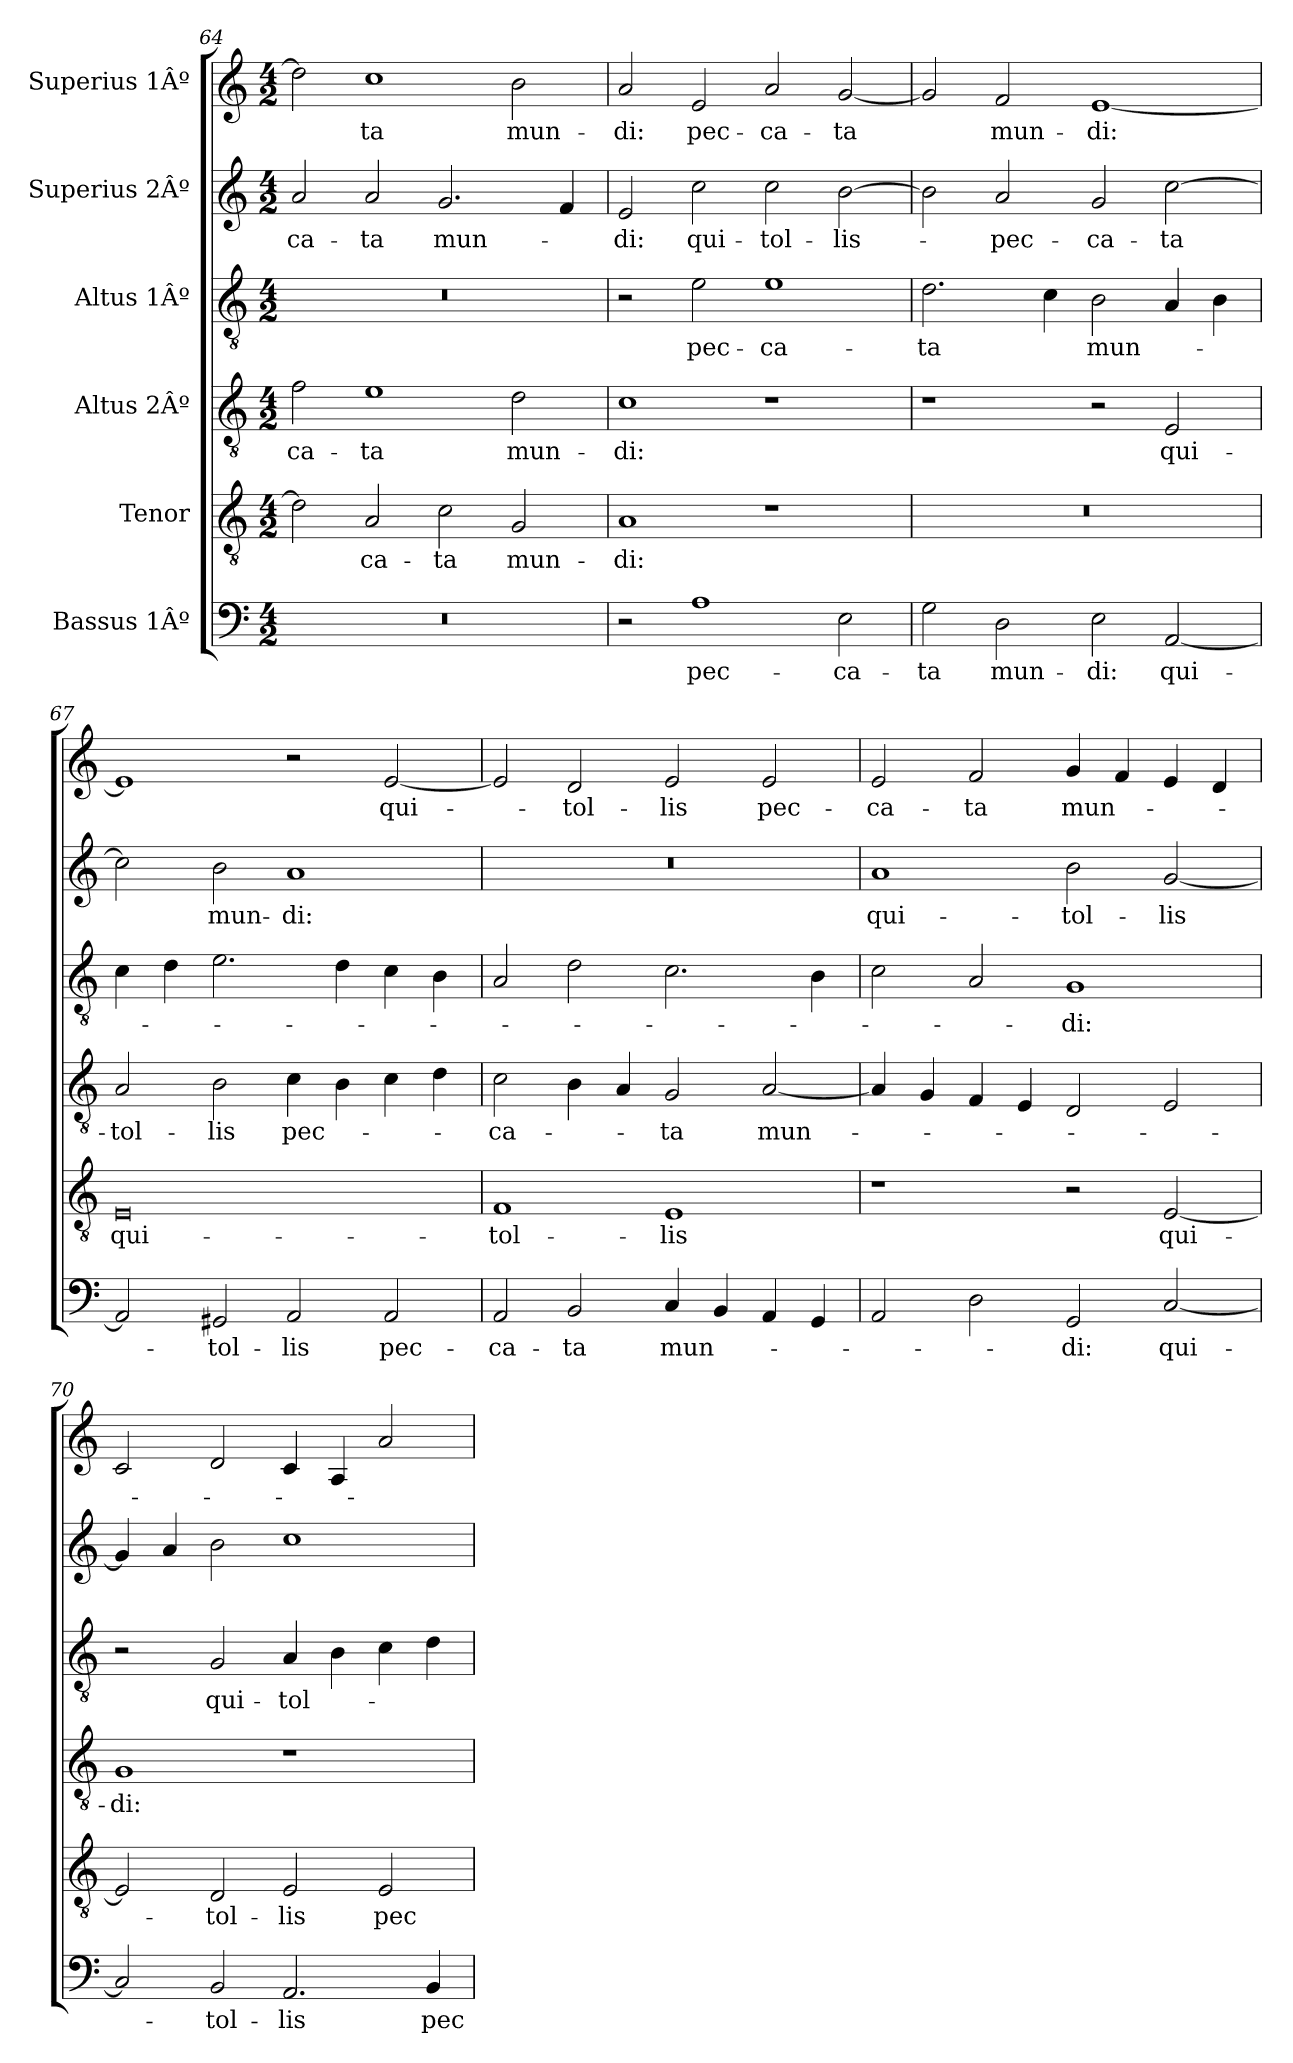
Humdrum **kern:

**kern	**text	**kern	**text	**kern	**text	**kern	**text	**kern	**text	**kern	**text
*part6	*part6	*part5	*part5	*part4	*part4	*part3	*part3	*part2	*part2	*part1	*part1
*staff6	*staff6	*staff5	*staff5	*staff4	*staff4	*staff3	*staff3	*staff2	*staff2	*staff1	*staff1
*I"Bassus 1Âº	*	*I"Tenor	*	*I"Altus 2Âº	*	*I"Altus 1Âº	*	*I"Superius 2Âº	*	*I"Superius 1Âº	*
*clefF4	*	*clefGv2	*	*clefGv2	*	*clefGv2	*	*clefG2	*	*clefG2	*
*k[]	*	*k[]	*	*k[]	*	*k[]	*	*k[]	*	*k[]	*
*M4/2	*	*M4/2	*	*M4/2	*	*M4/2	*	*M4/2	*	*M4/2	*
=64	=64	=64	=64	=64	=64	=64	=64	=64	=64	=64	=64
0r	.	2d\]	.	2f\	-ca-	0r	.	2a/	-ca-	2dd\]	.
.	.	2A/	-ca-	1e\	-ta	.	.	2a/	-ta	1cc\	-ta
.	.	2c\	-ta	.	.	.	.	2.g/	mun-	.	.
.	.	2G/	mun-	2d\	mun-	.	.	.	.	2b\	mun-
.	.	.	.	.	.	.	.	4f/	.	.	.
=65	=65	=65	=65	=65	=65	=65	=65	=65	=65	=65	=65
2r	.	1A/	-di:	1c\	-di:	2r	.	2e/	-di:	2a/	-di:
1A\	pec-	.	.	.	.	2e\	pec-	2cc\	qui-	2e/	pec-
.	.	1r	.	1r	.	1e\	-ca-	2cc\	tol-	2a/	-ca-
2E\	-ca-	.	.	.	.	.	.	[2b\	lis-	[2g/	-ta
=66	=66	=66	=66	=66	=66	=66	=66	=66	=66	=66	=66
2G\	-ta	0r	.	1r	.	2.d\	-ta	2b\]	.	2g/]	.
2D\	mun-	.	.	.	.	.	.	2a/	pec-	2f/	mun-
.	.	.	.	.	.	4c\	.	.	.	.	.
2E\	-di:	.	.	2r	.	2B\	mun-	2g/	-ca-	[1e/	-di:
[2AA/	qui-	.	.	2E/	qui-	4A/	.	[2cc\	-ta	.	.
.	.	.	.	.	.	4B\	.	.	.	.	.
=67	=67	=67	=67	=67	=67	=67	=67	=67	=67	=67	=67
2AA/]	.	0E/	qui-	2A/	tol-	4c\	.	2cc\]	.	1e/]	.
.	.	.	.	.	.	4d\	.	.	.	.	.
2GG#X/	tol-	.	.	2B\	-lis	2.e\	.	2b\	mun-	.	.
2AA/	-lis	.	.	4c\	pec-	.	.	1a/	-di:	2r	.
.	.	.	.	4B\	.	4d\	.	.	.	.	.
2AA/	pec-	.	.	4c\	.	4c\	.	.	.	[2e/	qui-
.	.	.	.	4d\	.	4B\	.	.	.	.	.
=68	=68	=68	=68	=68	=68	=68	=68	=68	=68	=68	=68
2AA/	-ca-	1F/	tol-	2c\	-ca-	2A/	.	0r	.	2e/]	.
2BB/	-ta	.	.	4B\	.	2d\	.	.	.	2d/	tol-
.	.	.	.	4A/	.	.	.	.	.	.	.
4C/	mun-	1E/	-lis	2G/	-ta	2.c\	.	.	.	2e/	-lis
4BB/	.	.	.	.	.	.	.	.	.	.	.
4AA/	.	.	.	[2A/	mun-	.	.	.	.	2e/	pec-
4GG/	.	.	.	.	.	4B\	.	.	.	.	.
=69	=69	=69	=69	=69	=69	=69	=69	=69	=69	=69	=69
2AA/	.	1r	.	4A/]	.	2c\	.	1a/	qui-	2e/	-ca-
.	.	.	.	4G/	.	.	.	.	.	.	.
2D\	.	.	.	4F/	.	2A/	.	.	.	2f/	-ta
.	.	.	.	4E/	.	.	.	.	.	.	.
2GG/	-di:	2r	.	2D/	.	1G/	-di:	2b\	tol-	4g/	mun-
.	.	.	.	.	.	.	.	.	.	4f/	.
[2C/	qui-	[2E/	qui-	2E/	.	.	.	[2g/	-lis	4e/	.
.	.	.	.	.	.	.	.	.	.	4d/	.
=70	=70	=70	=70	=70	=70	=70	=70	=70	=70	=70	=70
2C/]	.	2E/]	.	1G/	-di:	2r	.	4g/]	.	2c/	.
.	.	.	.	.	.	.	.	4a/	.	.	.
2BB/	tol-	2D/	tol-	.	.	2G/	qui-	2b\	.	2d/	.
2.AA/	-lis	2E/	-lis	1r	.	4A/	tol-	1cc\	.	4c/	.
.	.	.	.	.	.	4B\	.	.	.	4A/	.
.	.	2E/	pec-	.	.	4c\	.	.	.	2a/	.
4BB/	pec-	.	.	.	.	4d\	.	.	.	.	.
=	=	=	=	=	=	=	=	=	=	=	=
*-	*-	*-	*-	*-	*-	*-	*-	*-	*-	*-	*-
